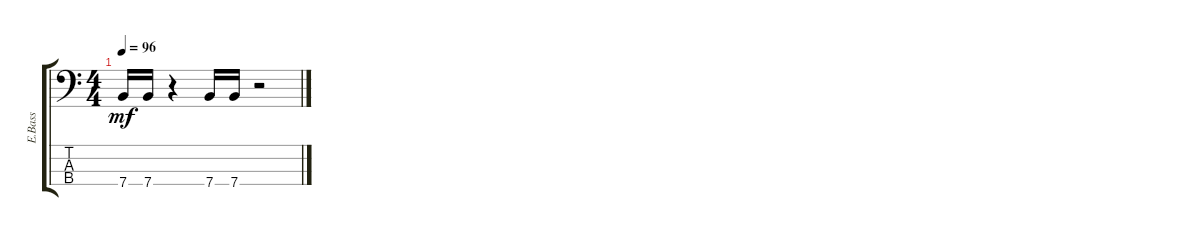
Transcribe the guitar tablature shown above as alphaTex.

\track ("E.Bass" "E.Bass") {instrument electricbassfinger}
\staff {score tabs}
\tuning (G2 D2 A1 E1) {hide}
\ts (4 4)
\tempo 96
\clef f4
\ks c
7.4.16{dy mf} 7.4.16 r.4 7.4.16 7.4.16 r.2
